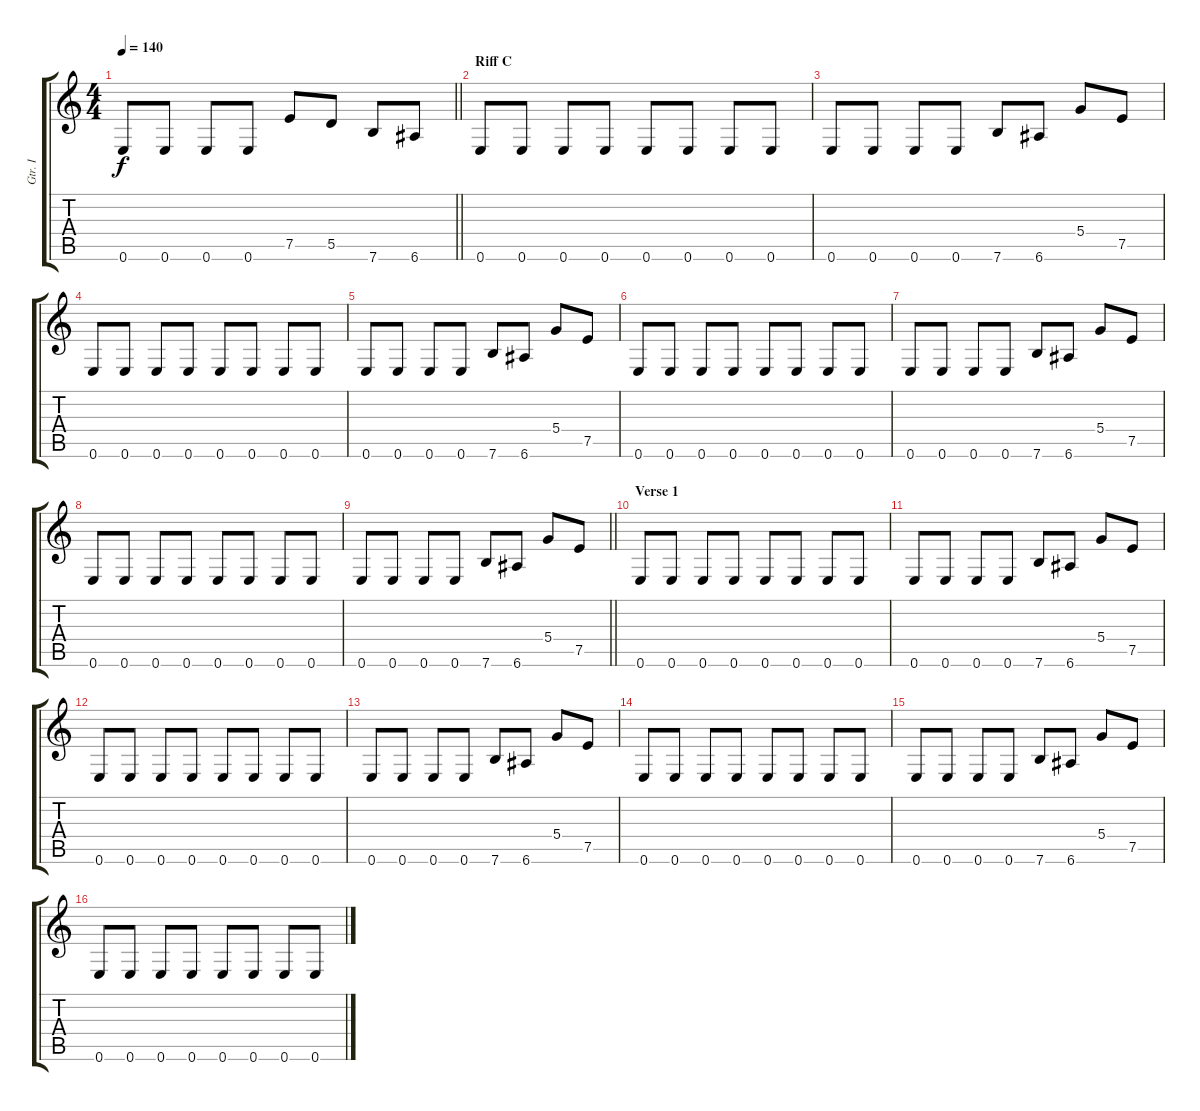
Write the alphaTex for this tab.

\track ("Gtr. I" "Gtr. I") {instrument overdrivenguitar}
\staff {score tabs}
\tuning (E4 B3 G3 D3 A2 E2) {hide}
\ts (4 4)
\tempo 140
\clef g2
\barLineRight lightlight
\ks c
0.6.8{dy f} 0.6.8 0.6.8 0.6.8 7.5.8 5.5.8 7.6.8 6.6.8 |
\section ("" "Riff C")
0.6.8 0.6.8 0.6.8 0.6.8 0.6.8 0.6.8 0.6.8 0.6.8 |
0.6.8 0.6.8 0.6.8 0.6.8 7.6.8 6.6.8 5.4.8 7.5.8 |
0.6.8 0.6.8 0.6.8 0.6.8 0.6.8 0.6.8 0.6.8 0.6.8 |
0.6.8 0.6.8 0.6.8 0.6.8 7.6.8 6.6.8 5.4.8 7.5.8 |
0.6.8 0.6.8 0.6.8 0.6.8 0.6.8 0.6.8 0.6.8 0.6.8 |
0.6.8 0.6.8 0.6.8 0.6.8 7.6.8 6.6.8 5.4.8 7.5.8 |
0.6.8 0.6.8 0.6.8 0.6.8 0.6.8 0.6.8 0.6.8 0.6.8 |
\barLineRight lightlight
0.6.8 0.6.8 0.6.8 0.6.8 7.6.8 6.6.8 5.4.8 7.5.8 |
\section ("" "Verse 1")
0.6.8 0.6.8 0.6.8 0.6.8 0.6.8 0.6.8 0.6.8 0.6.8 |
0.6.8 0.6.8 0.6.8 0.6.8 7.6.8 6.6.8 5.4.8 7.5.8 |
0.6.8 0.6.8 0.6.8 0.6.8 0.6.8 0.6.8 0.6.8 0.6.8 |
0.6.8 0.6.8 0.6.8 0.6.8 7.6.8 6.6.8 5.4.8 7.5.8 |
0.6.8 0.6.8 0.6.8 0.6.8 0.6.8 0.6.8 0.6.8 0.6.8 |
0.6.8 0.6.8 0.6.8 0.6.8 7.6.8 6.6.8 5.4.8 7.5.8 |
0.6.8 0.6.8 0.6.8 0.6.8 0.6.8 0.6.8 0.6.8 0.6.8
